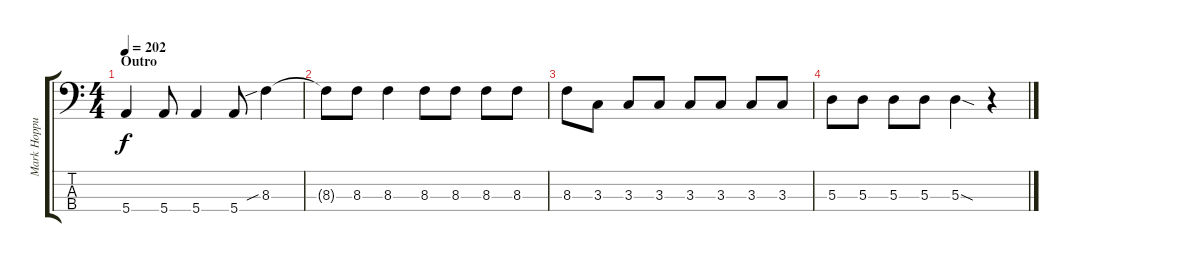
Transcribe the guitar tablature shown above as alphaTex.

\track ("Mark Hoppus - Bass" "Mark Hoppu") {instrument electricbasspick}
\staff {score tabs}
\tuning (G2 D2 A1 E1) {hide}
\ts (4 4)
\section ("" "Outro")
\tempo 202
\clef f4
\ks c
5.4.4{dy f} 5.4.8 5.4.4 5.4.8 8.3{sib}.4 |
8.3{t}.8 8.3.8 8.3.4 8.3.8 8.3.8 8.3.8 8.3.8 |
8.3.8 3.3.8 3.3.8 3.3.8 3.3.8 3.3.8 3.3.8 3.3.8 |
5.3.8 5.3.8 5.3.8 5.3.8 5.3{sod}.4 r.4
